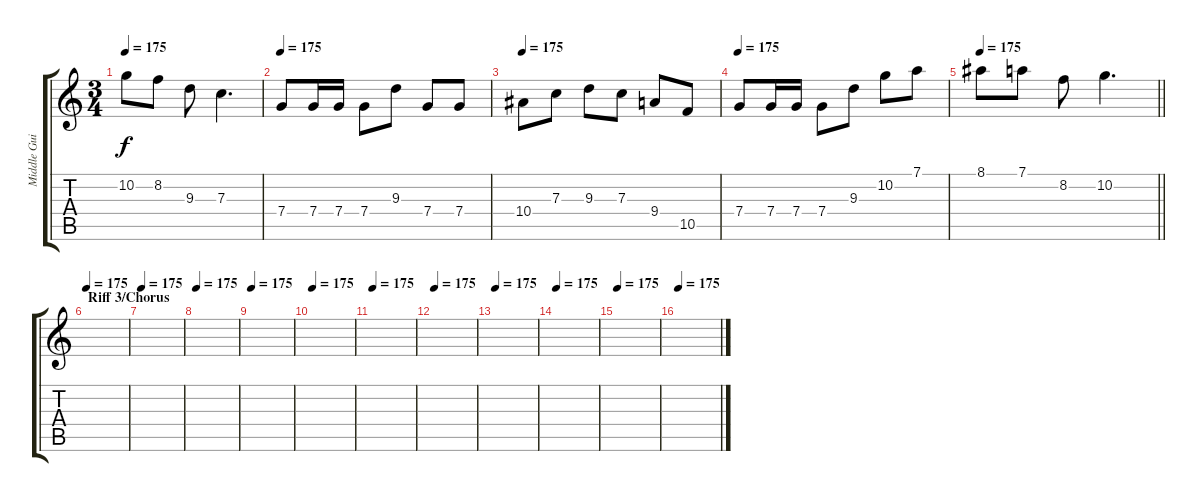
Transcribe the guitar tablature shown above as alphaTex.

\track ("Middle Guitar" "Middle Gui") {instrument distortionguitar}
\staff {score tabs}
\tuning (D4 A3 F3 C3 G2 D2) {hide}
\ts (3 4)
\tempo 175
\clef g2
\ks c
10.2.8{dy f} 8.2.8 9.3.8 7.3.4{d} |
\tempo 175
7.4.8 7.4.16 7.4.16 7.4.8 9.3.8 7.4.8 7.4.8 |
\tempo 175
10.4.8 7.3.8 9.3.8 7.3.8 9.4.8 10.5.8 |
\tempo 175
7.4.8 7.4.16 7.4.16 7.4.8 9.3.8 10.2.8 7.1.8 |
\tempo 175
\barLineRight lightlight
8.1.8 7.1.8 8.2.8 10.2.4{d} |
\section ("" "Riff 3/Chorus")
\tempo 175
|
\tempo 175
|
\tempo 175
|
\tempo 175
|
\tempo 175
|
\tempo 175
|
\tempo 175
|
\tempo 175
|
\tempo 175
|
\tempo 175
|
\tempo 175
